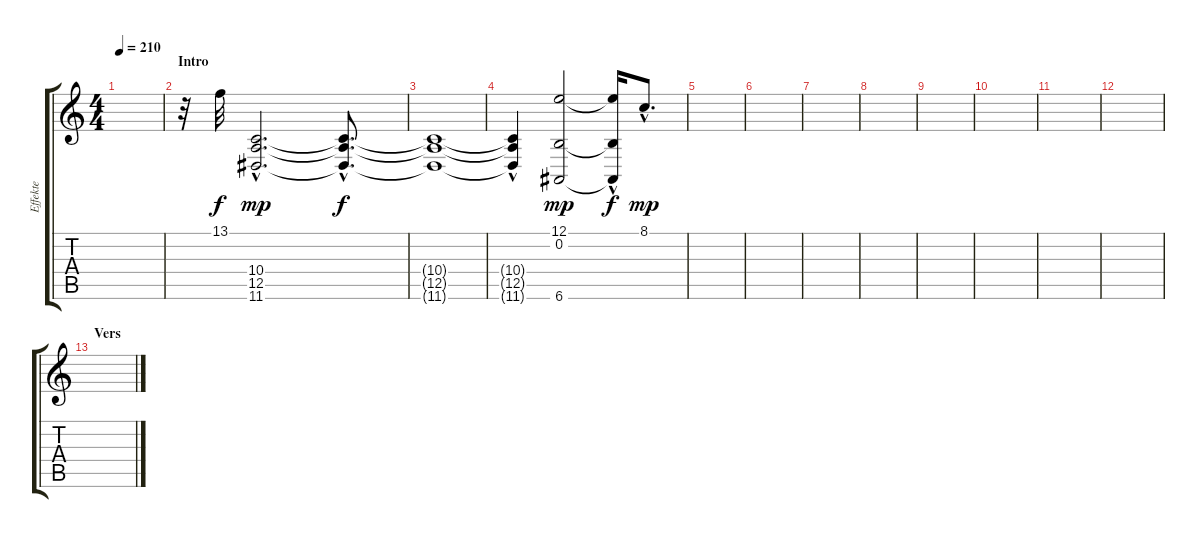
\track ("Effekte" "Effekte") {instrument stringensemble1}
\staff {score tabs}
\tuning (E4 B3 G3 D3 A2 E2) {hide}
\ts (4 4)
\tempo 210
\clef g2
\ks c
|
\section ("" "Intro")
r.32 13.1.32 (10.4{hac} 12.5{hac} 11.6{hac}).2{d dy mp} (10.4{hac t} 12.5{hac t} 11.6{hac t}).8{d dy f} |
(10.4{t} 12.5{t} 11.6{t}).1 |
(10.4{hac t} 12.5{t} 11.6{t}).4 (12.1 0.2 6.6).2{dy mp} (12.1{hac t} 0.2{hac t} 6.6{hac t}).16{dy f} 8.1{hac}.8{d dy mp} |
|
|
|
|
|
|
|
|
\section ("" "Vers")
